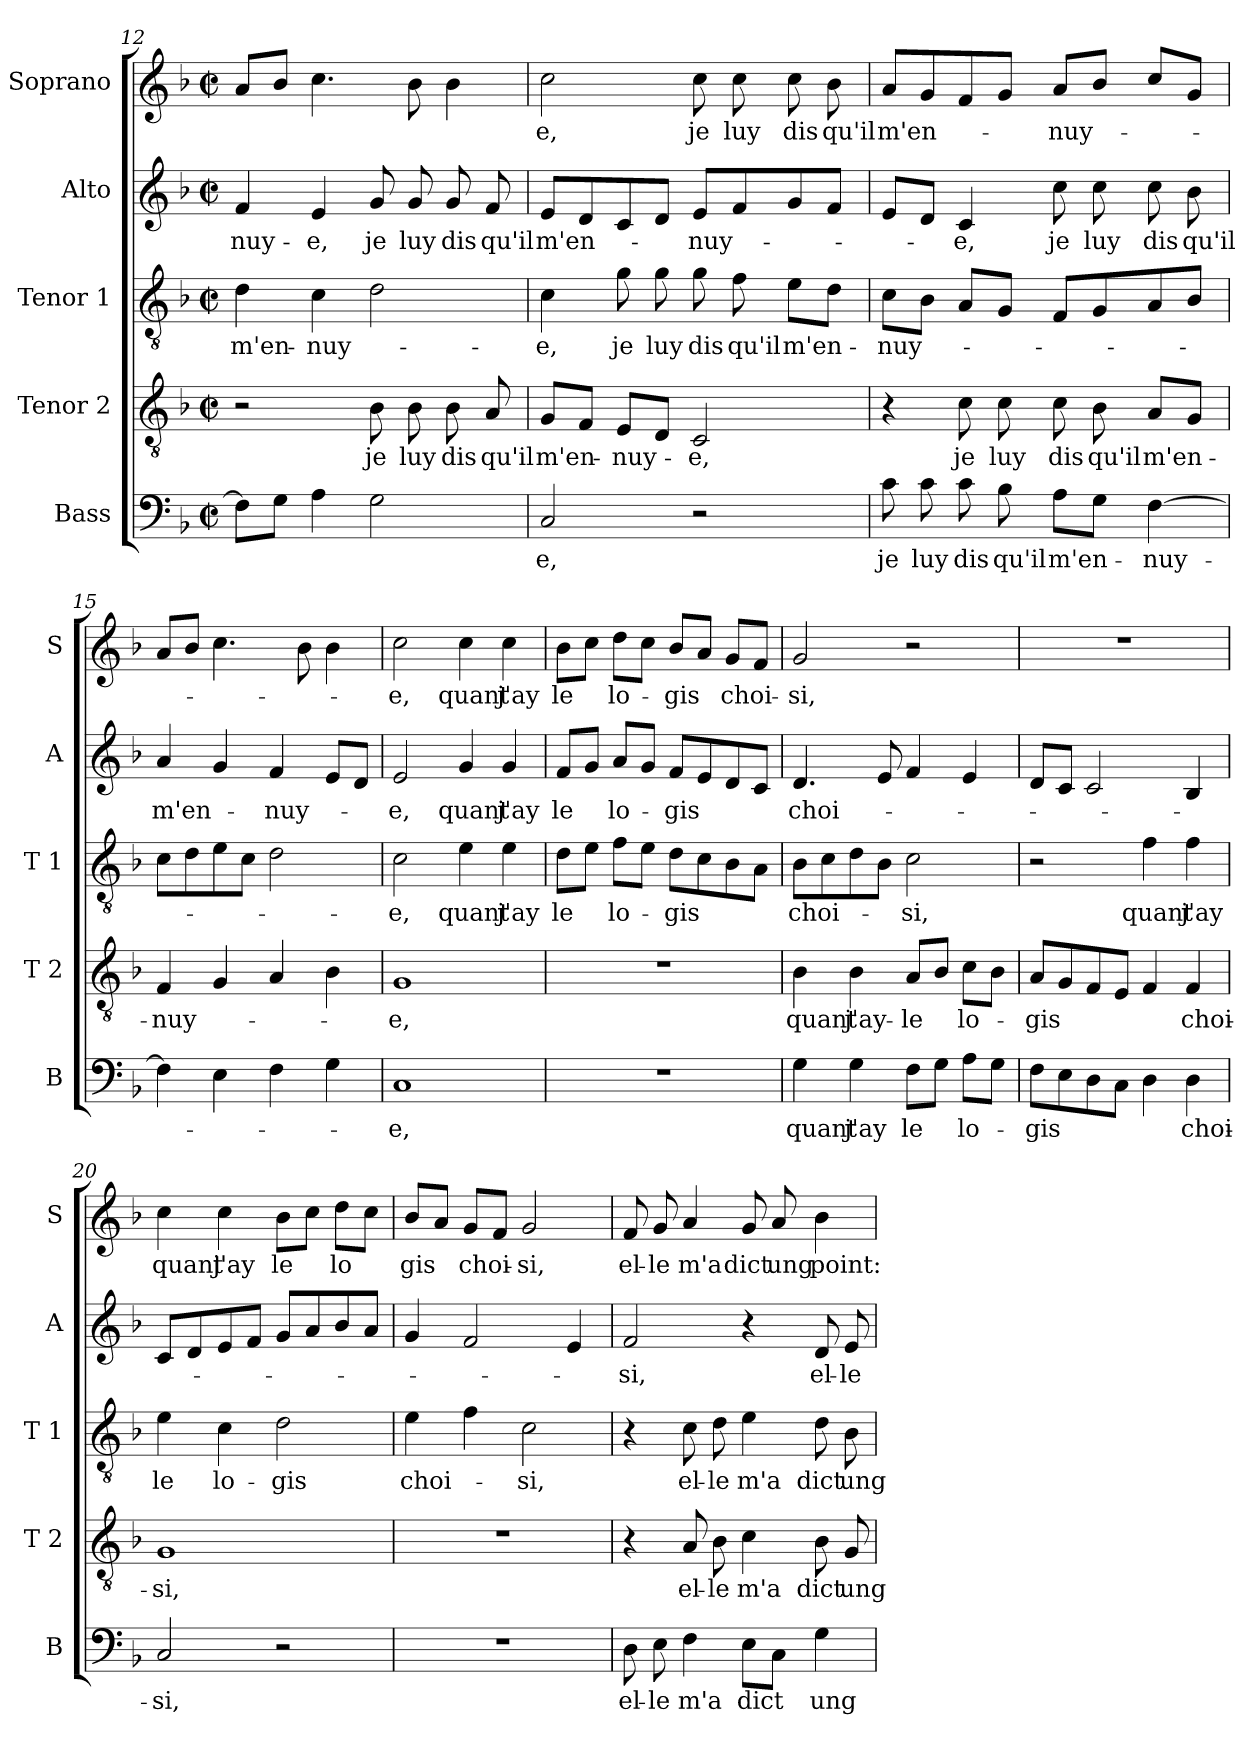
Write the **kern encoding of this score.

**kern	**text	**kern	**text	**kern	**text	**kern	**text	**kern	**text
*part5	*part5	*part4	*part4	*part3	*part3	*part2	*part2	*part1	*part1
*staff5	*staff5	*staff4	*staff4	*staff3	*staff3	*staff2	*staff2	*staff1	*staff1
*I"Bass	*	*I"Tenor 2	*	*I"Tenor 1	*	*I"Alto	*	*I"Soprano	*
*I'B	*	*I'T 2	*	*I'T 1	*	*I'A	*	*I'S	*
*clefF4	*	*clefGv2	*	*clefGv2	*	*clefG2	*	*clefG2	*
*k[b-]	*	*k[b-]	*	*k[b-]	*	*k[b-]	*	*k[b-]	*
*F:	*	*F:	*	*F:	*	*F:	*	*F:	*
*M2/2	*	*M2/2	*	*M2/2	*	*M2/2	*	*M2/2	*
*met(c|)	*	*met(c|)	*	*met(c|)	*	*met(c|)	*	*met(c|)	*
=12	=12	=12	=12	=12	=12	=12	=12	=12	=12
8F\L]	.	2r	.	4d\	m'en-	4f/	-nuy-	8a/L	.
8G\J	.	.	.	.	.	.	.	8b-/J	.
4A\	.	.	.	4c\	-nuy-	4e/	-e,	4.cc\	.
2G\	.	8B-\	je	2d\	.	8g/	je	.	.
.	.	8B-\	luy	.	.	8g/	luy	8b-\	.
.	.	8B-\	dis	.	.	8g/	dis	4b-\	.
.	.	8A/	qu'il	.	.	8f/	qu'il	.	.
!!LO:LB:g=z
=13	=13	=13	=13	=13	=13	=13	=13	=13	=13
2C/	-e,	8G/L	m'en-	4c\	-e,	8e/L	m'en-	2cc\	-e,
.	.	8F/J	.	.	.	8d/	.	.	.
.	.	8E/L	-nuy-	8g\	je	8c/	.	.	.
.	.	8D/J	.	8g\	luy	8d/J	.	.	.
2r	.	2C/	-e,	8g\	dis	8e/L	-nuy-	8cc\	je
.	.	.	.	8f\	qu'il	8f/	.	8cc\	luy
.	.	.	.	8e\L	m'en-	8g/	.	8cc\	dis
.	.	.	.	8d\J	.	8f/J	.	8b-\	qu'il
=14	=14	=14	=14	=14	=14	=14	=14	=14	=14
8c\	je	4r	.	8c\L	-nuy-	8e/L	.	8a/L	m'en-
8c\	luy	.	.	8B-\J	.	8d/J	.	8g/	.
8c\	dis	8c\	je	8A/L	.	4c/	-e,	8f/	.
8B-\	qu'il	8c\	luy	8G/J	.	.	.	8g/J	.
8A\L	m'en-	8c\	dis	8F/L	.	8cc\	je	8a/L	-nuy-
8G\J	.	8B-\	qu'il	8G/	.	8cc\	luy	8b-/J	.
[4F\	-nuy-	8A/L	m'en-	8A/	.	8cc\	dis	8cc/L	.
.	.	8G/J	.	8B-/J	.	8b-\	qu'il	8g/J	.
=15	=15	=15	=15	=15	=15	=15	=15	=15	=15
4F\]	.	4F/	-nuy-	8c\L	.	4a/	m'en-	8a/L	.
.	.	.	.	8d\	.	.	.	8b-/J	.
4E\	.	4G/	.	8e\	.	4g/	.	4.cc\	.
.	.	.	.	8c\J	.	.	.	.	.
4F\	.	4A/	.	2d\	.	4f/	-nuy-	.	.
.	.	.	.	.	.	.	.	8b-\	.
4G\	.	4B-\	.	.	.	8e/L	.	4b-\	.
.	.	.	.	.	.	8d/J	.	.	.
=16	=16	=16	=16	=16	=16	=16	=16	=16	=16
1C	-e,	1G	-e,	2c\	-e,	2e/	-e,	2cc\	-e,
.	.	.	.	4e\	quant	4g/	quant	4cc\	quant
.	.	.	.	4e\	j'ay	4g/	j'ay	4cc\	j'ay
!!LO:LB:g=z
=17	=17	=17	=17	=17	=17	=17	=17	=17	=17
1r	.	1r	.	8d\L	le	8f/L	le	8b-\L	le
.	.	.	.	8e\J	.	8g/J	.	8cc\J	.
.	.	.	.	8f\L	lo-	8a/L	lo-	8dd\L	lo-
.	.	.	.	8e\J	.	8g/J	.	8cc\J	.
.	.	.	.	8d\L	-gis	8f/L	-gis	8b-/L	-gis
.	.	.	.	8c\	.	8e/	.	8a/J	.
.	.	.	.	8B-\	.	8d/	.	8g/L	choi-
.	.	.	.	8A\J	.	8c/J	.	8f/J	.
=18	=18	=18	=18	=18	=18	=18	=18	=18	=18
4G\	quant	4B-\	quant	8B-\L	choi-	4.d/	choi-	2g/	-si,
.	.	.	.	8c\	.	.	.	.	.
4G\	j'ay	4B-\	j'ay-	8d\	.	.	.	.	.
.	.	.	.	8B-\J	.	8e/	.	.	.
8F\L	le	8A/L	-le	2c\	-si,	4f/	.	2r	.
8G\J	.	8B-/J	.	.	.	.	.	.	.
8A\L	lo-	8c\L	lo-	.	.	4e/	.	.	.
8G\J	.	8B-\J	.	.	.	.	.	.	.
=19	=19	=19	=19	=19	=19	=19	=19	=19	=19
8F\L	-gis	8A/L	-gis	2r	.	8d/L	.	1r	.
8E\	.	8G/	.	.	.	8c/J	.	.	.
8D\	.	8F/	.	.	.	2c/	.	.	.
8C\J	.	8E/J	.	.	.	.	.	.	.
4D\	.	4F/	.	4f\	quant	.	.	.	.
4D\	choi-	4F/	choi-	4f\	j'ay	4B-/	.	.	.
=20	=20	=20	=20	=20	=20	=20	=20	=20	=20
2C/	-si,	1G	-si,	4e\	le	8c/L	.	4cc\	quant
.	.	.	.	.	.	8d/	.	.	.
.	.	.	.	4c\	lo-	8e/	.	4cc\	j'ay
.	.	.	.	.	.	8f/J	.	.	.
2r	.	.	.	2d\	-gis	8g/L	.	8b-\L	le
.	.	.	.	.	.	8a/	.	8cc\J	.
.	.	.	.	.	.	8b-/	.	8dd\L	lo
.	.	.	.	.	.	8a/J	.	8cc\J	.
=21	=21	=21	=21	=21	=21	=21	=21	=21	=21
1r	.	1r	.	4e\	choi-	4g/	.	8b-/L	gis
.	.	.	.	.	.	.	.	8a/J	.
.	.	.	.	4f\	.	2f/	.	8g/L	choi-
.	.	.	.	.	.	.	.	8f/J	.
.	.	.	.	2c\	-si,	.	.	2g/	-si,
.	.	.	.	.	.	4e/	.	.	.
!!LO:PB:g=z
=22	=22	=22	=22	=22	=22	=22	=22	=22	=22
8D\	el-	4r	.	4r	.	2f/	-si,	8f/	el-
8E\	-le	.	.	.	.	.	.	8g/	-le
4F\	m'a	8A/	el-	8c\	el-	.	.	4a/	m'a
.	.	8B-\	-le	8d\	-le	.	.	.	.
8E\L	dict	4c\	m'a	4e\	m'a	4r	.	8g/	dict
8C\J	.	.	.	.	.	.	.	8a/	ung
4G\	ung	8B-\	dict	8d\	dict	8d/	el-	4b-\	point:
.	.	8G/	ung	8B-\	ung	8e/	-le	.	.
=	=	=	=	=	=	=	=	=	=
*-	*-	*-	*-	*-	*-	*-	*-	*-	*-
